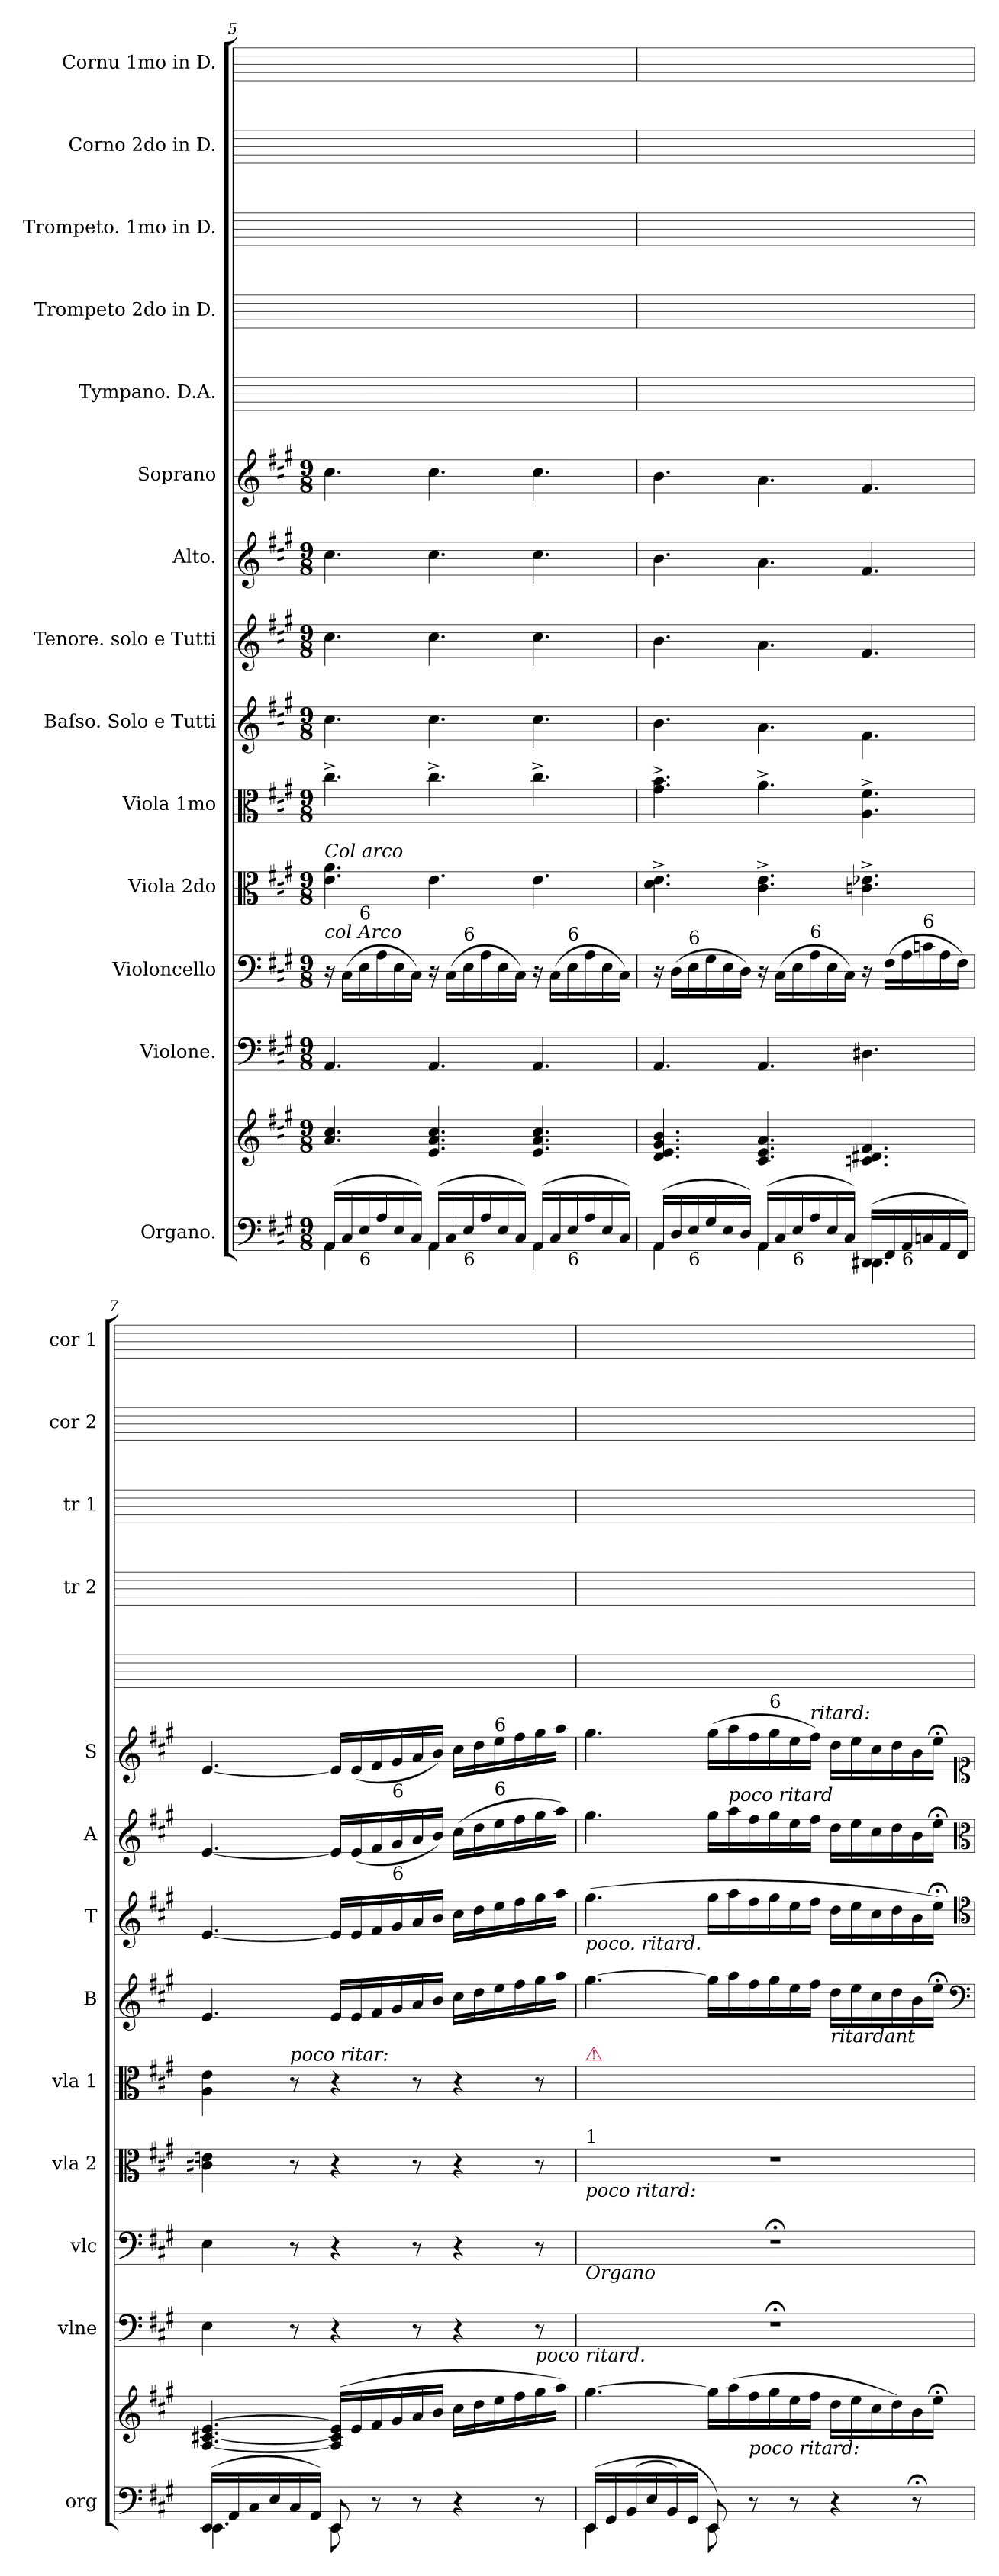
**kern	**kern	**kern	**kern	**kern	**kern	**kern	**kern	**kern	**kern	**kern	**kern	**kern	**kern	**kern
*part14	*part14	*part13	*part12	*part11	*part10	*part9	*part8	*part7	*part6	*part5	*part4	*part3	*part2	*part1
*staff15	*staff14	*staff13	*staff12	*staff11	*staff10	*staff9	*staff8	*staff7	*staff6	*staff5	*staff4	*staff3	*staff2	*staff1
*I"Organo.	*	*I"Violone.	*I"Violoncello	*I"Viola 2do	*I"Viola 1mo	*I"Baſso. Solo e Tutti	*I"Tenore. solo e Tutti	*I"Alto.	*I"Soprano	*I"Tympano. D.A.	*I"Trompeto 2do in D.	*I"Trompeto. 1mo in D.	*I"Corno 2do in D.	*I"Cornu 1mo in D.
*I'org	*	*I'vlne	*I'vlc	*I'vla 2	*I'vla 1	*I'B	*I'T	*I'A	*I'S	*	*I'tr 2	*I'tr 1	*I'cor 2	*I'cor 1
*clefF4	*clefG2	*clefF4	*clefF4	*clefC3	*clefC3	*clefG2	*clefG2	*clefG2	*clefG2	*	*	*	*	*
*k[f#c#g#]	*k[f#c#g#]	*k[f#c#g#]	*k[f#c#g#]	*k[f#c#g#]	*k[f#c#g#]	*k[f#c#g#]	*k[f#c#g#]	*k[f#c#g#]	*k[f#c#g#]	*	*	*	*	*
*A:	*A:	*A:	*A:	*A:	*A:	*A:	*A:	*A:	*A:	*	*	*	*	*
*M9/8	*M9/8	*M9/8	*M9/8	*M9/8	*M9/8	*M9/8	*M9/8	*M9/8	*M9/8	*	*	*	*	*
=5	=5	=5	=5	=5	=5	=5	=5	=5	=5	=5	=5	=5	=5	=5
*^	*	*	*	*	*	*	*	*	*	*	*	*	*	*
!	!	!	!	!	!LO:TX:a:i:t=Col arco	!	!	!	!	!	!	!	!	!	!
!	!	!	!	!LO:TX:a:i:t=col Arco	!	!	!	!	!	!	!	!	!	!	!
!	!LO:N:vis=4	!	!	!	!	!	!	!	!	!	!	!	!	!	!
(<16AA/LL	4.AA\	4.a/ 4.cc#/	4.AA/	16r	4.e\ 4.a\	4.cc#^\	4.cc#\	4.cc#\	4.cc#\	4.cc#\	8%9ryy	8%9ryy	8%9ryy	8%9ryy	8%9ryy
16C#/	.	.	.	(16C#\LL	.	.	.	.	.	.	.	.	.	.	.
!	!	!	!	!LO:TX:a:t=6	!	!	!	!	!	!	!	!	!	!	!
!LO:TX:b:t=6	!	!	!	!	!	!	!	!	!	!	!	!	!	!	!
16E/	.	.	.	16E\	.	.	.	.	.	.	.	.	.	.	.
16A/	.	.	.	16A\	.	.	.	.	.	.	.	.	.	.	.
16E/	.	.	.	16E\	.	.	.	.	.	.	.	.	.	.	.
16C#/JJ)	.	.	.	16C#\JJ)	.	.	.	.	.	.	.	.	.	.	.
!	!LO:N:vis=4	!	!	!	!	!	!	!	!	!	!	!	!	!	!
(<16AA/LL	4.AA\	4.e/ 4.a/ 4.cc#/	4.AA/	16r	4.e\	4.cc#^\	4.cc#\	4.cc#\	4.cc#\	4.cc#\	.	.	.	.	.
16C#/	.	.	.	(16C#\LL	.	.	.	.	.	.	.	.	.	.	.
!	!	!	!	!LO:TX:a:t=6	!	!	!	!	!	!	!	!	!	!	!
!LO:TX:b:t=6	!	!	!	!	!	!	!	!	!	!	!	!	!	!	!
16E/	.	.	.	16E\	.	.	.	.	.	.	.	.	.	.	.
16A/	.	.	.	16A\	.	.	.	.	.	.	.	.	.	.	.
16E/	.	.	.	16E\	.	.	.	.	.	.	.	.	.	.	.
16C#/JJ)	.	.	.	16C#\JJ)	.	.	.	.	.	.	.	.	.	.	.
!	!LO:N:vis=4	!	!	!	!	!	!	!	!	!	!	!	!	!	!
(<16AA/LL	4.AA\	4.e/ 4.a/ 4.cc#/	4.AA/	16r	4.e\	4.cc#^\	4.cc#\	4.cc#\	4.cc#\	4.cc#\	.	.	.	.	.
16C#/	.	.	.	(16C#\LL	.	.	.	.	.	.	.	.	.	.	.
!	!	!	!	!LO:TX:a:t=6	!	!	!	!	!	!	!	!	!	!	!
!LO:TX:b:t=6	!	!	!	!	!	!	!	!	!	!	!	!	!	!	!
16E/	.	.	.	16E\	.	.	.	.	.	.	.	.	.	.	.
16A/	.	.	.	16A\	.	.	.	.	.	.	.	.	.	.	.
16E/	.	.	.	16E\	.	.	.	.	.	.	.	.	.	.	.
16C#/JJ)	.	.	.	16C#\JJ)	.	.	.	.	.	.	.	.	.	.	.
=6	=6	=6	=6	=6	=6	=6	=6	=6	=6	=6	=6	=6	=6	=6	=6
!	!LO:N:vis=4	!	!	!	!	!	!	!	!	!	!	!	!	!	!
(<16AA/LL	4.AA\	4.d/ 4.e/ 4.g#/ 4.b/	4.AA/	16r	4.d^\ 4.e^\	4.g#^\ 4.b^\	4.b\	4.b\	4.b\	4.b\	8%9ryy	8%9ryy	8%9ryy	8%9ryy	8%9ryy
16D/	.	.	.	(16D\LL	.	.	.	.	.	.	.	.	.	.	.
!	!	!	!	!LO:TX:a:t=6	!	!	!	!	!	!	!	!	!	!	!
!LO:TX:b:t=6	!	!	!	!	!	!	!	!	!	!	!	!	!	!	!
16E/	.	.	.	16E\	.	.	.	.	.	.	.	.	.	.	.
16G#/	.	.	.	16G#\	.	.	.	.	.	.	.	.	.	.	.
16E/	.	.	.	16E\	.	.	.	.	.	.	.	.	.	.	.
16D/JJ)	.	.	.	16D\JJ)	.	.	.	.	.	.	.	.	.	.	.
!	!LO:N:vis=4	!	!	!	!	!	!	!	!	!	!	!	!	!	!
(<16AA/LL	4.AA\	4.c#/ 4.e/ 4.a/	4.AA/	16r	4.c#^\ 4.e^\	4.a^\	4.a\	4.a\	4.a\	4.a\	.	.	.	.	.
16C#/	.	.	.	(16C#\LL	.	.	.	.	.	.	.	.	.	.	.
!LO:TX:b:t=6	!	!	!	!	!	!	!	!	!	!	!	!	!	!	!
16E/	.	.	.	16E\	.	.	.	.	.	.	.	.	.	.	.
!	!	!	!	!LO:TX:a:t=6	!	!	!	!	!	!	!	!	!	!	!
16A/	.	.	.	16A\	.	.	.	.	.	.	.	.	.	.	.
16E/	.	.	.	16E\	.	.	.	.	.	.	.	.	.	.	.
16C#/JJ)	.	.	.	16C#\JJ)	.	.	.	.	.	.	.	.	.	.	.
(<16DD#X/LL	4.DD#X\	4.cn/ 4.d#X/ 4.f#/	4.D#X\	16r	4.cn^\ 4.e-X^\	4.A^\ 4.f#^\	4.f#\	4.f#/	4.f#/	4.f#/	.	.	.	.	.
16FF#/	.	.	.	(16F#\LL	.	.	.	.	.	.	.	.	.	.	.
!LO:TX:b:t=6	!	!	!	!	!	!	!	!	!	!	!	!	!	!	!
16AA/	.	.	.	16A\	.	.	.	.	.	.	.	.	.	.	.
!	!	!	!	!LO:TX:a:t=6	!	!	!	!	!	!	!	!	!	!	!
16Cn/	.	.	.	16cn\	.	.	.	.	.	.	.	.	.	.	.
16AA/	.	.	.	16A\	.	.	.	.	.	.	.	.	.	.	.
16FF#/JJ)	.	.	.	16F#\JJ)	.	.	.	.	.	.	.	.	.	.	.
=7	=7	=7	=7	=7	=7	=7	=7	=7	=7	=7	=7	=7	=7	=7	=7
(<16EE/LL	4.EE\	[4.A/ [4.c#X/ [4.e/	4E\	4E\	4c#X\ 4en\	4A\ 4e\	4.e/	[4.e/	[4.e/	[4.e/	8%9ryy	8%9ryy	8%9ryy	8%9ryy	8%9ryy
16AA/	.	.	.	.	.	.	.	.	.	.	.	.	.	.	.
16C#/	.	.	.	.	.	.	.	.	.	.	.	.	.	.	.
16E/	.	.	.	.	.	.	.	.	.	.	.	.	.	.	.
!	!	!	!	!	!	!LO:TX:a:i:t=poco ritar&colon;	!	!	!	!	!	!	!	!	!
16C#/	.	.	8r	8r	8r	8r	.	.	.	.	.	.	.	.	.
16AA/JJ)	.	.	.	.	.	.	.	.	.	.	.	.	.	.	.
8EE/	8EE\	(16A]/ 16c#]/ 16e]/LL	4r	4r	4r	4r	16e/LL	16e/LL]	16e/LL]	16e/LL]	.	.	.	.	.
.	.	16e/	.	.	.	.	16e/	16e/	(16e/	(16e/	.	.	.	.	.
8r	8ryy	16f#/	.	.	.	.	16f#/	16f#/	16f#/	16f#/	.	.	.	.	.
!	!	!	!	!	!	!	!	!	!	!LO:TX:b:t=6	!	!	!	!	!
!	!	!	!	!	!	!	!	!	!LO:TX:b:t=6	!	!	!	!	!	!
.	.	16g#/	.	.	.	.	16g#/	16g#/	16g#/	16g#/	.	.	.	.	.
8r	8ryy	16a/	8r	8r	8r	8r	16a/	16a/	16a/	16a/	.	.	.	.	.
.	.	16b/JJ	.	.	.	.	16b/JJ	16b/JJ	16b/JJ)	16b/JJ)	.	.	.	.	.
4r	4ryy	16cc#\LL	4r	4r	4r	4r	16cc#\LL	16cc#\LL	(16cc#\LL	16cc#\LL	.	.	.	.	.
.	.	16dd\	.	.	.	.	16dd\	16dd\	16dd\	16dd\	.	.	.	.	.
!	!	!	!	!	!	!	!	!	!	!LO:TX:a:t=6	!	!	!	!	!
!	!	!	!	!	!	!	!	!	!LO:TX:a:t=6	!	!	!	!	!	!
.	.	16ee\	.	.	.	.	16ee\	16ee\	16ee\	16ee\	.	.	.	.	.
.	.	16ff#\	.	.	.	.	16ff#\	16ff#\	16ff#\	16ff#\	.	.	.	.	.
!	!	!	!LO:TX:b:i:t=poco ritard.	!	!	!	!	!	!	!	!	!	!	!	!
8r	8ryy	16gg#\	8r	8r	8r	8r	16gg#\	16gg#\	16gg#\	16gg#\	.	.	.	.	.
.	.	16aa\JJ)	.	.	.	.	16aa\JJ	16aa\JJ	16aa\JJ)	16aa\JJ	.	.	.	.	.
=8	=8	=8	=8	=8	=8	=8	=8	=8	=8	=8	=8	=8	=8	=8	=8
!	!	!	!	!	!	!	!	!LO:TX:b:i:t=poco. ritard.	!	!	!	!	!	!	!
!	!	!	!	!	!	!LO:TX:a:color=crimson:t=⚠	!	!	!	!	!	!	!	!	!
!	!	!	!	!	!LO:TX:b:i:t=poco ritard&colon;	!	!	!	!	!	!	!	!	!	!
!	!	!	!	!	!LO:TX:a:t=1	!	!	!	!	!	!	!	!	!	!
!	!	!	!	!LO:TX:b:i:t=Organo	!	!	!	!	!	!	!	!	!	!	!
!	!LO:N:vis=4	!	!	!	!	!	!	!	!	!	!	!	!	!	!
(<16EE/LL	4.EE\	[4.gg#\	8%9r;<	8%9r;<	8%9r	8%9ryy	[4.gg#\	(4.gg#\	4.gg#\	4.gg#\	8%9ryy	8%9ryy	8%9ryy	8%9ryy	8%9ryy
16GG#/	.	.	.	.	.	.	.	.	.	.	.	.	.	.	.
(<16BB/	.	.	.	.	.	.	.	.	.	.	.	.	.	.	.
16E/	.	.	.	.	.	.	.	.	.	.	.	.	.	.	.
16BB/)	.	.	.	.	.	.	.	.	.	.	.	.	.	.	.
16GG#/JJ	.	.	.	.	.	.	.	.	.	.	.	.	.	.	.
8EE/)	8EE\	16gg#\LL]	.	.	.	.	16gg#\LL]	16gg#\LL	16gg#\LL	(16gg#\LL	.	.	.	.	.
!	!	!	!	!	!	!	!	!	!LO:TX:a:i:t=poco ritard	!	!	!	!	!	!
.	.	(16aa\	.	.	.	.	16aa\	16aa\	16aa\	16aa\	.	.	.	.	.
!	!	!LO:TX:b:i:t=poco ritard&colon;	!	!	!	!	!	!	!	!	!	!	!	!	!
8r	8ryy	16ff#\	.	.	.	.	16ff#\	16ff#\	16ff#\	16ff#\	.	.	.	.	.
!	!	!	!	!	!	!	!	!	!	!LO:TX:a:t=6	!	!	!	!	!
.	.	16gg#\	.	.	.	.	16gg#\	16gg#\	16gg#\	16gg#\	.	.	.	.	.
8r	8ryy	16ee\	.	.	.	.	16ee\	16ee\	16ee\	16ee\	.	.	.	.	.
!	!	!	!	!	!	!	!	!	!	!LO:TX:a:i:t=ritard&colon;	!	!	!	!	!
.	.	16ff#\JJ	.	.	.	.	16ff#\JJ	16ff#\JJ	16ff#\JJ	16ff#\JJ)	.	.	.	.	.
!	!	!	!	!	!	!	!LO:TX:b:i:t=ritardant	!	!	!	!	!	!	!	!
4r	4ryy	16dd\LL	.	.	.	.	16dd\LL	16dd\LL	16dd\LL	16dd\LL	.	.	.	.	.
.	.	16ee\	.	.	.	.	16ee\	16ee\	16ee\	16ee\	.	.	.	.	.
.	.	16cc#\	.	.	.	.	16cc#\	16cc#\	16cc#\	16cc#\	.	.	.	.	.
.	.	16dd\)	.	.	.	.	16dd\	16dd\	16dd\	16dd\	.	.	.	.	.
8r;<	8ryy	16b\	.	.	.	.	16b\	16b\	16b\	16b\	.	.	.	.	.
.	.	16ee;<\JJ	.	.	.	.	16ee;<\JJ	16ee;<\JJ)	16ee;<\JJ	16ee;<\JJ	.	.	.	.	.
*v	*v	*	*	*	*	*	*	*	*	*	*	*	*	*	*
*	*	*	*	*	*	*clefF4	*clefC4	*clefC3	*clefC1	*	*	*	*	*
=	=	=	=	=	=	=	=	=	=	=	=	=	=	=
*-	*-	*-	*-	*-	*-	*-	*-	*-	*-	*-	*-	*-	*-	*-
